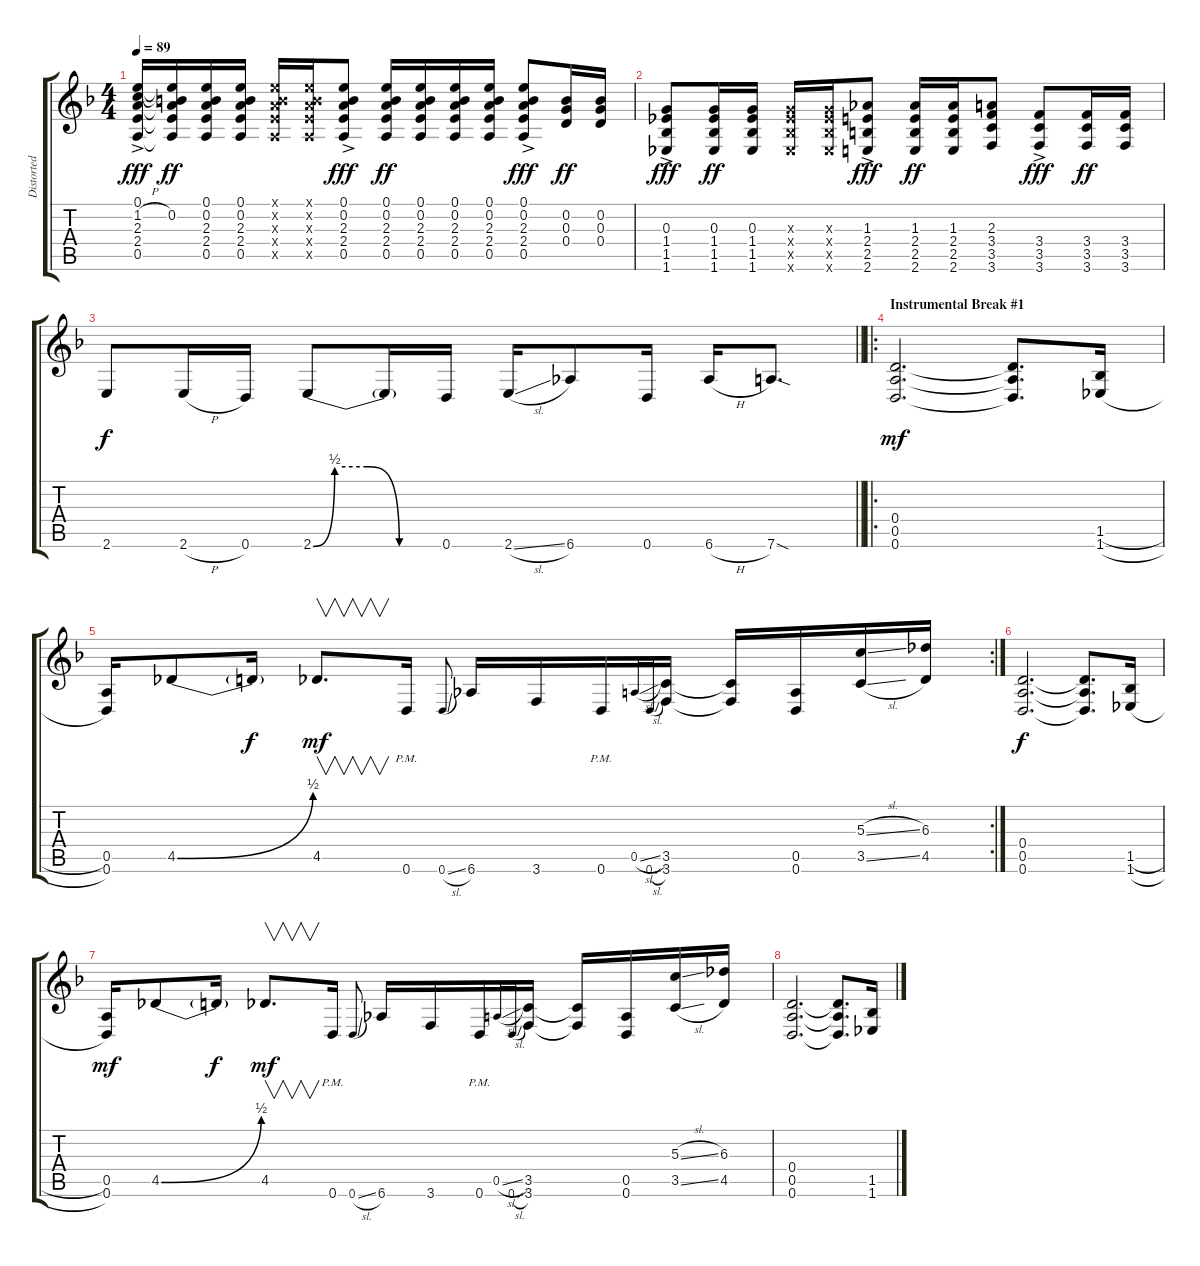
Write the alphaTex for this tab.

\track ("Distorted Guitar 1" "Distorted ") {instrument distortionguitar}
\staff {score tabs}
\tuning (E4 B3 G3 D3 A2 D2) {hide}
\ts (4 4)
\tempo 89
\clef g2
\ks f
(0.1{ac} 1.2{h ac} 2.3{ac} 2.4{ac} 0.5{ac}).16{dy fff} (0.1{t} 0.2 2.3{t} 2.4{t} 0.5{t}).16{dy ff} (0.1 0.2 2.3 2.4 0.5).16 (0.1 0.2 2.3 2.4 0.5).16 (0.1{x} 0.2{x} 2.3{x} 2.4{x} 0.5{x}).16 (0.1{x} 0.2{x} 2.3{x} 2.4{x} 0.5{x}).16 (0.1{ac} 0.2{ac} 2.3{ac} 2.4{ac} 0.5{ac}).8{dy fff} (0.1 0.2 2.3 2.4 0.5).16{dy ff} (0.1 0.2 2.3 2.4 0.5).16 (0.1 0.2 2.3 2.4 0.5).16 (0.1 0.2 2.3 2.4 0.5).16 (0.1{ac} 0.2{ac} 2.3{ac} 2.4{ac} 0.5{ac}).8{dy fff} (0.2 0.3 0.4).16{dy ff} (0.2 0.3 0.4).16 |
(0.3{ac} 1.4{ac} 1.5{ac} 1.6{ac}).8{dy fff} (0.3 1.4 1.5 1.6).16{dy ff} (0.3 1.4 1.5 1.6).16 (0.3{x} 1.4{x} 1.5{x} 1.6{x}).16 (0.3{x} 1.4{x} 1.5{x} 1.6{x}).16 (1.3{ac} 2.4{ac} 2.5{ac} 2.6{ac}).8{dy fff} (1.3 2.4 2.5 2.6).16{dy ff} (1.3 2.4 2.5 2.6).16 (2.3 3.4 3.5 3.6).8 (3.4{ac} 3.5{ac} 3.6{ac}).8{dy fff} (3.4 3.5 3.6).16{dy ff} (3.4 3.5 3.6).16 |
\barLineRight lightlight
2.6.8{dy f} 2.6{h}.16 0.6.16 2.6{be (custom 0 0 10 2 25 2 40 0 60 0)}.8 2.6{t}.16 0.6.16 2.6{sl}.16 6.6.8 0.6.16 6.6{h}.16 7.6{sod}.8{d} |
\ro
\section ("" "Instrumental Break #1")
(0.4 0.5 0.6).2{d dy mf} (0.4{t} 0.5{t} 0.6{t}).8{d} (1.5{h} 1.6{h}).16 |
\rc 2
(0.5 0.6).16 4.5{be (bend 0 0 60 2)}.8 4.5{t}.16{dy f} 4.5.8{v d dy mf} 0.6{pm}.16 0.6{sl}.8{gr onbeat} 6.6.16 3.6.16 0.6{pm}.16 0.5{sl}.16{gr onbeat} 0.6{sl}.16{gr onbeat} (3.5 3.6).16 (3.5{t} 3.6{t}).16 (0.5 0.6).16 (5.3{sl} 3.5{sl}).16 (6.3 4.5).16 |
(0.4 0.5 0.6).2{d dy f} (0.4{t} 0.5{t} 0.6{t}).8{d} (1.5{h} 1.6{h}).16 |
(0.5 0.6).16{dy mf} 4.5{be (bend 0 0 60 2)}.8 4.5{t}.16{dy f} 4.5.8{v d dy mf} 0.6{pm}.16 0.6{sl}.8{gr onbeat} 6.6.16 3.6.16 0.6{pm}.16 0.5{sl}.16{gr onbeat} 0.6{sl}.16{gr onbeat} (3.5 3.6).16 (3.5{t} 3.6{t}).16 (0.5 0.6).16 (5.3{sl} 3.5{sl}).16 (6.3 4.5).16 |
(0.4 0.5 0.6).2{d} (0.4{t} 0.5{t} 0.6{t}).8{d} (1.5{h} 1.6{h}).16
